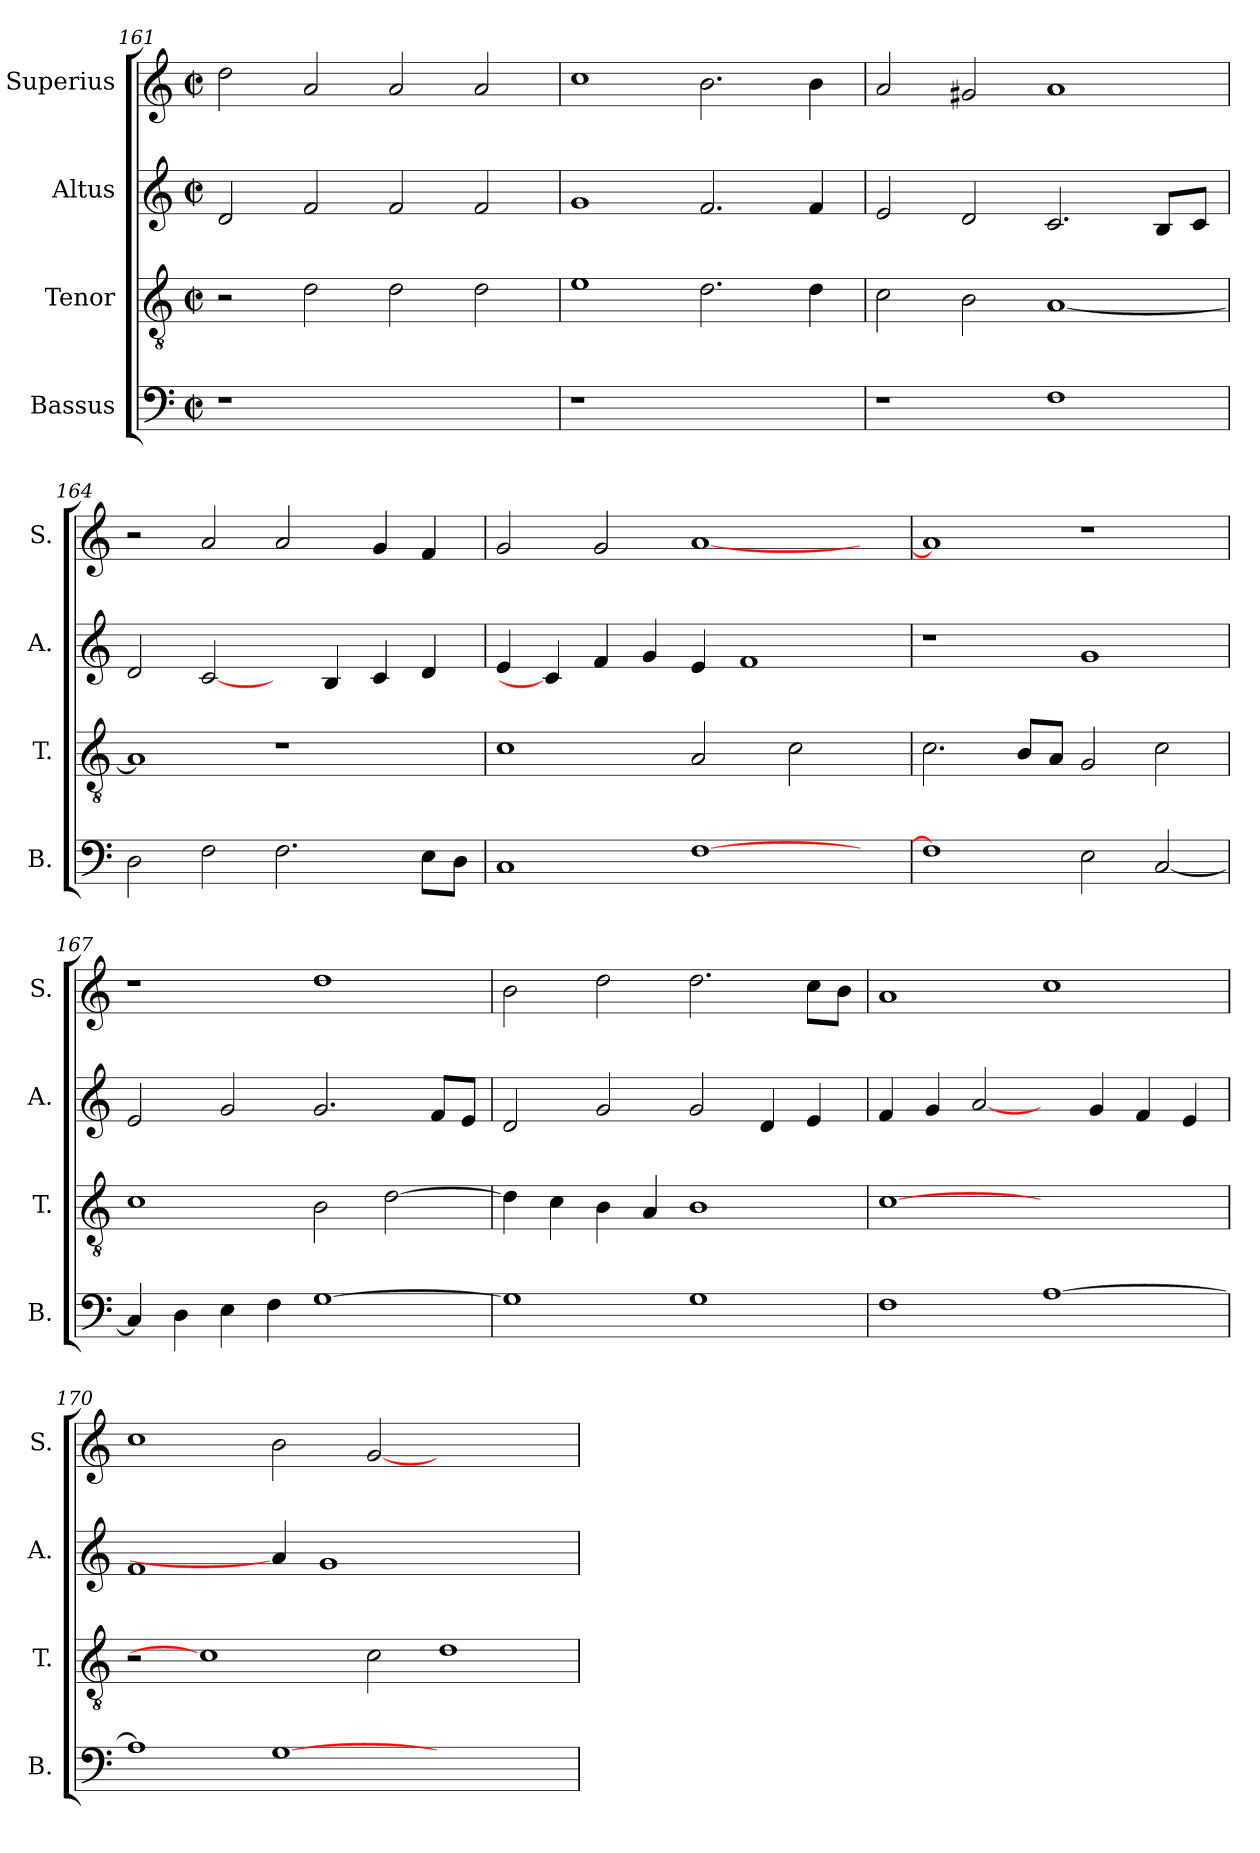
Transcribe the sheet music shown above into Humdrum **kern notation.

**kern	**kern	**kern	**kern
*part4	*part3	*part2	*part1
*staff4	*staff3	*staff2	*staff1
*I"Bassus	*I"Tenor	*I"Altus	*I"Superius
*I'B.	*I'T.	*I'A.	*I'S.
*clefF4	*clefGv2	*clefG2	*clefG2
*	*ITrd7c12	*	*
*k[]	*k[]	*k[]	*k[]
*C:	*C:	*C:	*C:
*M2/2	*M2/2	*M2/2	*M2/2
*met(c|)	*met(c|)	*met(c|)	*met(c|)
=161	=161	=161	=161
!LO:N:vis=1	!	!	!
1r	2r	2di/	2ddi\
.	2Di\	2fi/	2ai/
1ryy	2Di\	2fi/	2ai/
.	2Di\	2fi/	2ai/
!!LO:PB:g=z
=162	=162	=162	=162
!LO:N:vis=1	!	!	!
1r	1Ei	1gi	1cci
1ryy	2.Di\	2.fi/	2.bi\
.	4Di\	4fi/	4bi\
=163	=163	=163	=163
1r	2Ci\	2ei/	2ai/
.	2BBi\	2di/	2g#Xi/
1Fi	[<1AAi	2.ci/	1ai
.	.	8Bi/L	.
.	.	8ci/J	.
=164	=164	=164	=164
2Di\	1AAi]	2di/	2r
2Fi\	.	[2ci/	2ai/
2.Fi\	1r	4ryy	2ai/
.	.	4Bi/	.
.	.	4ci/	4gi/
8Ei\L	.	4di/	4fi/
8Di\J	.	.	.
=165	=165	=165	=165
1Ci	1Ci	4ei/	2gi/
.	.	4ci/]	.
.	.	4fi/	2gi/
.	.	4gi/	.
[>1Fi	2AAi/	4ei/	[<1ai
.	.	1fi	.
.	2Ci\	.	.
4ryy	4ryy	.	4ryy
=166	=166	=166	=166
1Fi]	2.Ci\	1r	1ai]
.	8BBi/L	.	.
.	8AAi/J	.	.
2Ei\	2GGi/	1gi	1r
[<2Ci/	2Ci\	.	.
!!LO:LB:g=z
=167	=167	=167	=167
4Ci/]	1Ci	2ei/	1r
4Di\	.	.	.
4Ei\	.	2gi/	.
4Fi\	.	.	.
[>1Gi	2BBi\	2.gi/	1ddi
.	[>2Di\	.	.
.	.	8fi/L	.
.	.	8ei/J	.
=168	=168	=168	=168
1Gi]	4Di\]	2di/	2bi\
.	4Ci\	.	.
.	4BBi\	2gi/	2ddi\
.	4AAi/	.	.
1Gi	1BBi	2gi/	2.ddi\
.	.	4di/	.
.	.	4ei/	8cci\L
.	.	.	8bi\J
=169	=169	=169	=169
1Fi	[1Ci	4fi/	1ai
.	.	4gi/	.
.	.	[2ai/	.
[>1Ai	1ryy	4ryy	1cci
.	.	4gi/	.
.	.	4fi/	.
.	.	4ei/	.
=170	=170	=170	=170
1Ai]	2r	1fi	1cci
.	1Ci]	.	.
[>1Gi	.	4ai/]	2bi\
.	.	1gi	.
.	2Ci\	.	[<2gi/
1ryy	1Di	.	1ryy
.	.	2.ryy	.
=	=	=	=
*-	*-	*-	*-
